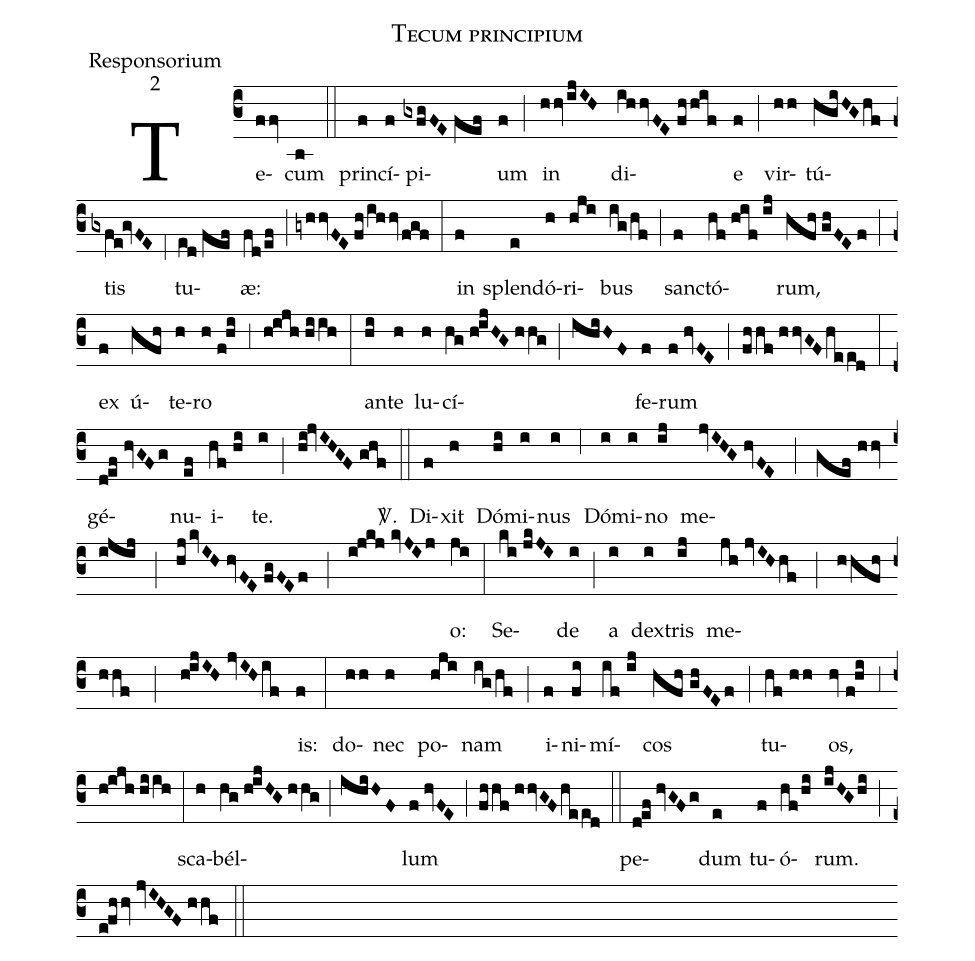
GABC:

name:Tecum principium;
office-part:Responsorium;
mode:2;
%%
(c3) Te(ffv)cum(b) (::) prin(f)cí(f)pi(gxfgFE//fef)um(f) (;) in(hhv/ijIH) di(ihhvFE//fhhif)e(f) (;) vir(hh)tú(hgiHGhf)tis(gxfe!gvFE) (;2) tu(ed//fef)æ:(fd/ef) (;) (gyhhvFE//fh/ihhv/fgf) (:) in(f) splen(e)dó(h)ri(hji)bus(ig/hf) (;) san(f)ctó(hf//hif//ij)rum,(hfh//ghFE//f) (;) ex(f) ú(hfh)te(h)ro(h//f!hi) (;3) (h!ijh//hiih) (:) an(hi)te(h) lu(h)cí(hg//h!ijHG//hhg;ihiHF)fe(f)rum(f//hvFE) (;) (fhhf//hhvGF/heed) (:) gé(d!ef//hvGFg)nu(ef)i(hf//hi)te.(i) (;) (hi!jvIHGF//ghf) <sp>V/</sp>.(::) Di(f)xit(h) Dó(hi)mi(i)nus(i) (;6) Dó(i)mi(i)no(ij) me(jvIHG//hvFE;gef//hhv//ijij;hj/kvIH//hvFE//fgFEf;i!jkj//kvJIj)o:(ji) (:) Se(ki//jkJI)de(i) (;) a(i) dex(i)tris(ij) me(jh//jvIHhf;hhfh//hhf;h!ijIH//jvIH/if)is:(f) (:) do(hh)nec(h) po(hji)nam(ig/hf) (;) i(f)ni(fi)mí(if//ij)cos(hfh//ghFEf) (;) tu(hf//hh)os,(hv//f!hi) (;3) (h!ijh//hiih) (:) sca(h)bél(hg//h!ijHG//hhg;ihiHF)lum(f//hvFE) (;) (fhhf//hhvGF/heed) (::) pe(d!ef//hvGFg)dum(e) tu(f)ó(hf/hi)rum.(ijHGhi) (;) (e!fhhv//jvIHGF//hhf) (::)
